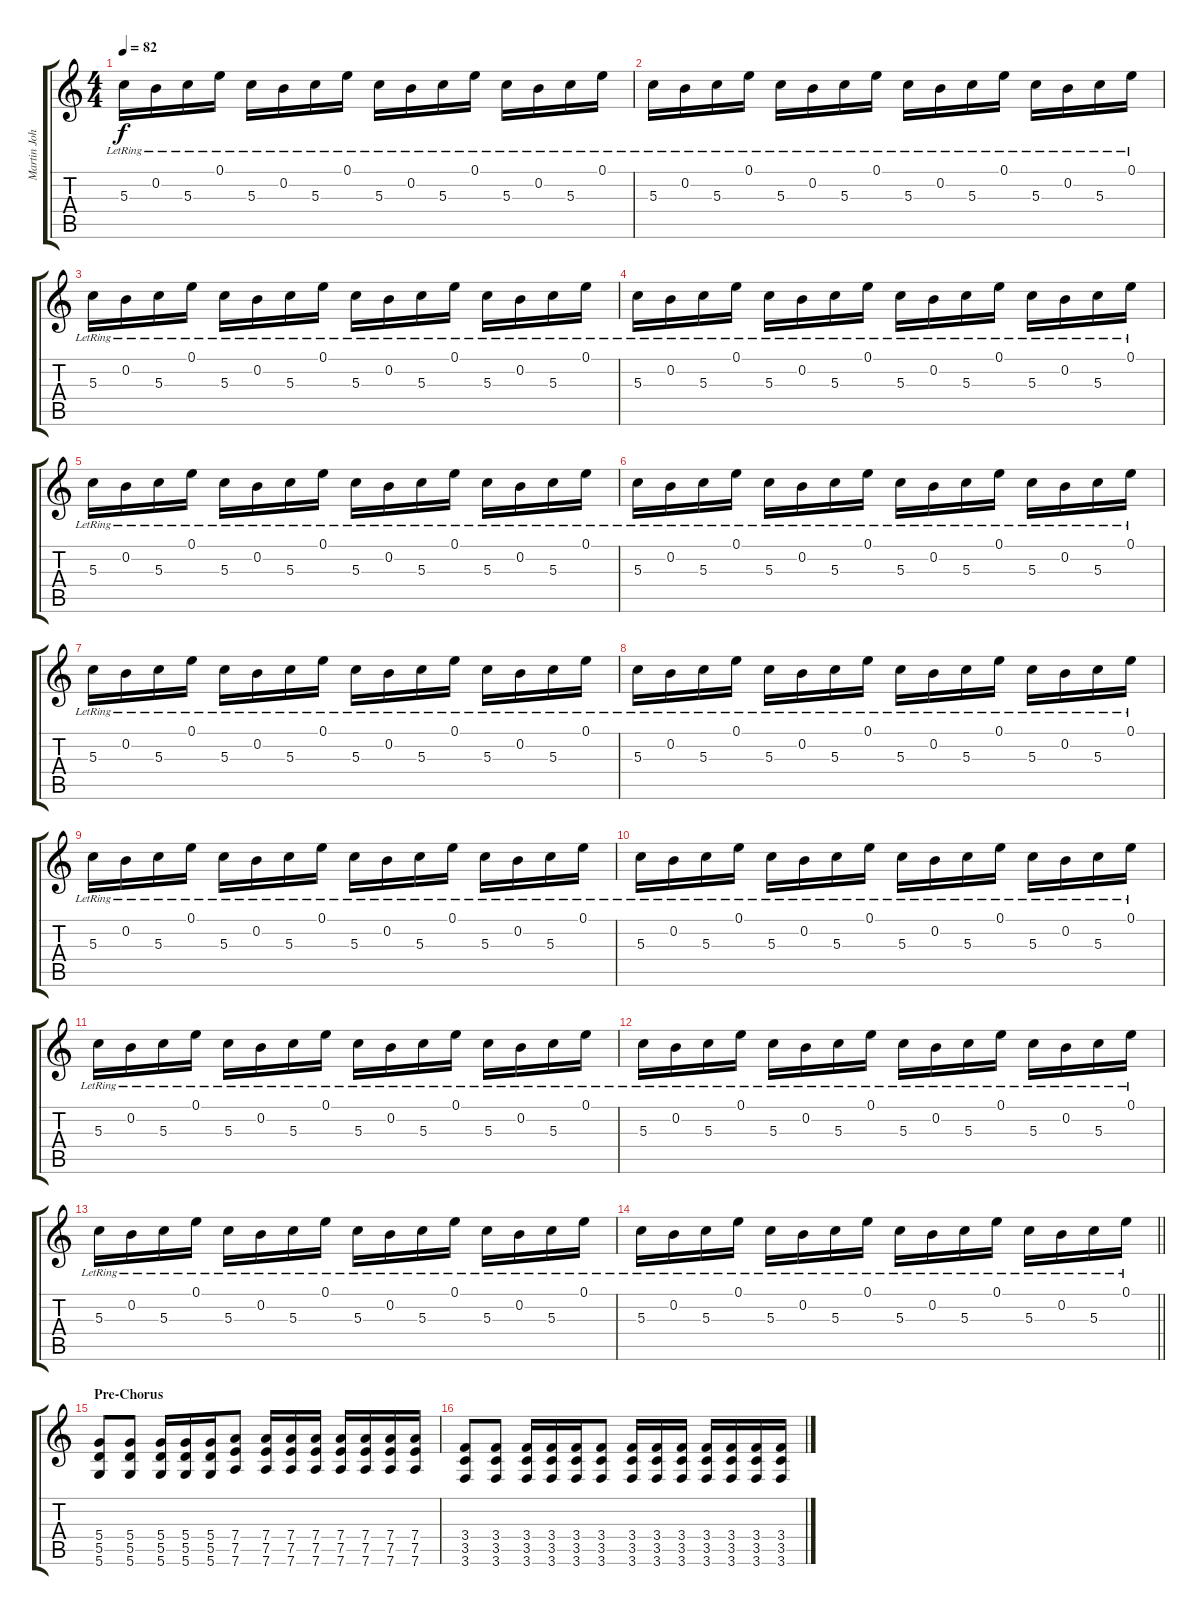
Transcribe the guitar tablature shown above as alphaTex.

\track ("Martin Johnson (Rhythm Guitar)" "Martin Joh") {instrument overdrivenguitar}
\staff {score tabs}
\tuning (E4 B3 G3 D3 A2 D2) {hide}
\ts (4 4)
\tempo 82
\clef g2
\ks c
5.3{lr}.16{dy f instrument electricguitarclean} 0.2{lr}.16 5.3{lr}.16 0.1{lr}.16 5.3{lr}.16 0.2{lr}.16 5.3{lr}.16 0.1{lr}.16 5.3{lr}.16 0.2{lr}.16 5.3{lr}.16 0.1{lr}.16 5.3{lr}.16 0.2{lr}.16 5.3{lr}.16 0.1{lr}.16 |
5.3{lr}.16 0.2{lr}.16 5.3{lr}.16 0.1{lr}.16 5.3{lr}.16 0.2{lr}.16 5.3{lr}.16 0.1{lr}.16 5.3{lr}.16 0.2{lr}.16 5.3{lr}.16 0.1{lr}.16 5.3{lr}.16 0.2{lr}.16 5.3{lr}.16 0.1{lr}.16 |
5.3{lr}.16 0.2{lr}.16 5.3{lr}.16 0.1{lr}.16 5.3{lr}.16 0.2{lr}.16 5.3{lr}.16 0.1{lr}.16 5.3{lr}.16 0.2{lr}.16 5.3{lr}.16 0.1{lr}.16 5.3{lr}.16 0.2{lr}.16 5.3{lr}.16 0.1{lr}.16 |
5.3{lr}.16 0.2{lr}.16 5.3{lr}.16 0.1{lr}.16 5.3{lr}.16 0.2{lr}.16 5.3{lr}.16 0.1{lr}.16 5.3{lr}.16 0.2{lr}.16 5.3{lr}.16 0.1{lr}.16 5.3{lr}.16 0.2{lr}.16 5.3{lr}.16 0.1{lr}.16 |
5.3{lr}.16 0.2{lr}.16 5.3{lr}.16 0.1{lr}.16 5.3{lr}.16 0.2{lr}.16 5.3{lr}.16 0.1{lr}.16 5.3{lr}.16 0.2{lr}.16 5.3{lr}.16 0.1{lr}.16 5.3{lr}.16 0.2{lr}.16 5.3{lr}.16 0.1{lr}.16 |
5.3{lr}.16 0.2{lr}.16 5.3{lr}.16 0.1{lr}.16 5.3{lr}.16 0.2{lr}.16 5.3{lr}.16 0.1{lr}.16 5.3{lr}.16 0.2{lr}.16 5.3{lr}.16 0.1{lr}.16 5.3{lr}.16 0.2{lr}.16 5.3{lr}.16 0.1{lr}.16 |
5.3{lr}.16 0.2{lr}.16 5.3{lr}.16 0.1{lr}.16 5.3{lr}.16 0.2{lr}.16 5.3{lr}.16 0.1{lr}.16 5.3{lr}.16 0.2{lr}.16 5.3{lr}.16 0.1{lr}.16 5.3{lr}.16 0.2{lr}.16 5.3{lr}.16 0.1{lr}.16 |
5.3{lr}.16 0.2{lr}.16 5.3{lr}.16 0.1{lr}.16 5.3{lr}.16 0.2{lr}.16 5.3{lr}.16 0.1{lr}.16 5.3{lr}.16 0.2{lr}.16 5.3{lr}.16 0.1{lr}.16 5.3{lr}.16 0.2{lr}.16 5.3{lr}.16 0.1{lr}.16 |
5.3{lr}.16 0.2{lr}.16 5.3{lr}.16 0.1{lr}.16 5.3{lr}.16 0.2{lr}.16 5.3{lr}.16 0.1{lr}.16 5.3{lr}.16 0.2{lr}.16 5.3{lr}.16 0.1{lr}.16 5.3{lr}.16 0.2{lr}.16 5.3{lr}.16 0.1{lr}.16 |
5.3{lr}.16 0.2{lr}.16 5.3{lr}.16 0.1{lr}.16 5.3{lr}.16 0.2{lr}.16 5.3{lr}.16 0.1{lr}.16 5.3{lr}.16 0.2{lr}.16 5.3{lr}.16 0.1{lr}.16 5.3{lr}.16 0.2{lr}.16 5.3{lr}.16 0.1{lr}.16 |
5.3{lr}.16 0.2{lr}.16 5.3{lr}.16 0.1{lr}.16 5.3{lr}.16 0.2{lr}.16 5.3{lr}.16 0.1{lr}.16 5.3{lr}.16 0.2{lr}.16 5.3{lr}.16 0.1{lr}.16 5.3{lr}.16 0.2{lr}.16 5.3{lr}.16 0.1{lr}.16 |
5.3{lr}.16 0.2{lr}.16 5.3{lr}.16 0.1{lr}.16 5.3{lr}.16 0.2{lr}.16 5.3{lr}.16 0.1{lr}.16 5.3{lr}.16 0.2{lr}.16 5.3{lr}.16 0.1{lr}.16 5.3{lr}.16 0.2{lr}.16 5.3{lr}.16 0.1{lr}.16 |
5.3{lr}.16 0.2{lr}.16 5.3{lr}.16 0.1{lr}.16 5.3{lr}.16 0.2{lr}.16 5.3{lr}.16 0.1{lr}.16 5.3{lr}.16 0.2{lr}.16 5.3{lr}.16 0.1{lr}.16 5.3{lr}.16 0.2{lr}.16 5.3{lr}.16 0.1{lr}.16 |
\barLineRight lightlight
5.3{lr}.16 0.2{lr}.16 5.3{lr}.16 0.1{lr}.16 5.3{lr}.16 0.2{lr}.16 5.3{lr}.16 0.1{lr}.16 5.3{lr}.16 0.2{lr}.16 5.3{lr}.16 0.1{lr}.16 5.3{lr}.16 0.2{lr}.16 5.3{lr}.16 0.1{lr}.16 |
\section ("" "Pre-Chorus")
(5.4 5.5 5.6).8{instrument overdrivenguitar} (5.4 5.5 5.6).8 (5.4 5.5 5.6).16 (5.4 5.5 5.6).16 (5.4 5.5 5.6).16 (7.4 7.5 7.6).8 (7.4 7.5 7.6).16 (7.4 7.5 7.6).16 (7.4 7.5 7.6).16 (7.4 7.5 7.6).16 (7.4 7.5 7.6).16 (7.4 7.5 7.6).16 (7.4 7.5 7.6).16 |
(3.4 3.5 3.6).8 (3.4 3.5 3.6).8 (3.4 3.5 3.6).16 (3.4 3.5 3.6).16 (3.4 3.5 3.6).16 (3.4 3.5 3.6).8 (3.4 3.5 3.6).16 (3.4 3.5 3.6).16 (3.4 3.5 3.6).16 (3.4 3.5 3.6).16 (3.4 3.5 3.6).16 (3.4 3.5 3.6).16 (3.4 3.5 3.6).16
